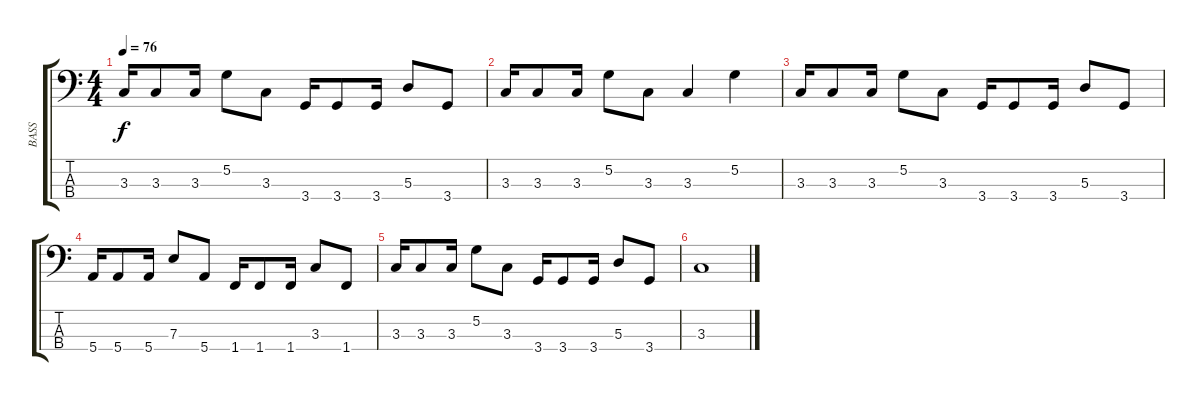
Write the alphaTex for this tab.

\track ("BASS" "BASS") {instrument electricbassfinger}
\staff {score tabs}
\tuning (G2 D2 A1 E1) {hide}
\ts (4 4)
\tempo 76
\clef f4
\ks c
3.3.16{dy f} 3.3.8 3.3.16 5.2.8 3.3.8 3.4.16 3.4.8 3.4.16 5.3.8 3.4.8 |
3.3.16 3.3.8 3.3.16 5.2.8 3.3.8 3.3.4 5.2.4 |
3.3.16 3.3.8 3.3.16 5.2.8 3.3.8 3.4.16 3.4.8 3.4.16 5.3.8 3.4.8 |
5.4.16 5.4.8 5.4.16 7.3.8 5.4.8 1.4.16 1.4.8 1.4.16 3.3.8 1.4.8 |
3.3.16 3.3.8 3.3.16 5.2.8 3.3.8 3.4.16 3.4.8 3.4.16 5.3.8 3.4.8 |
3.3.1
